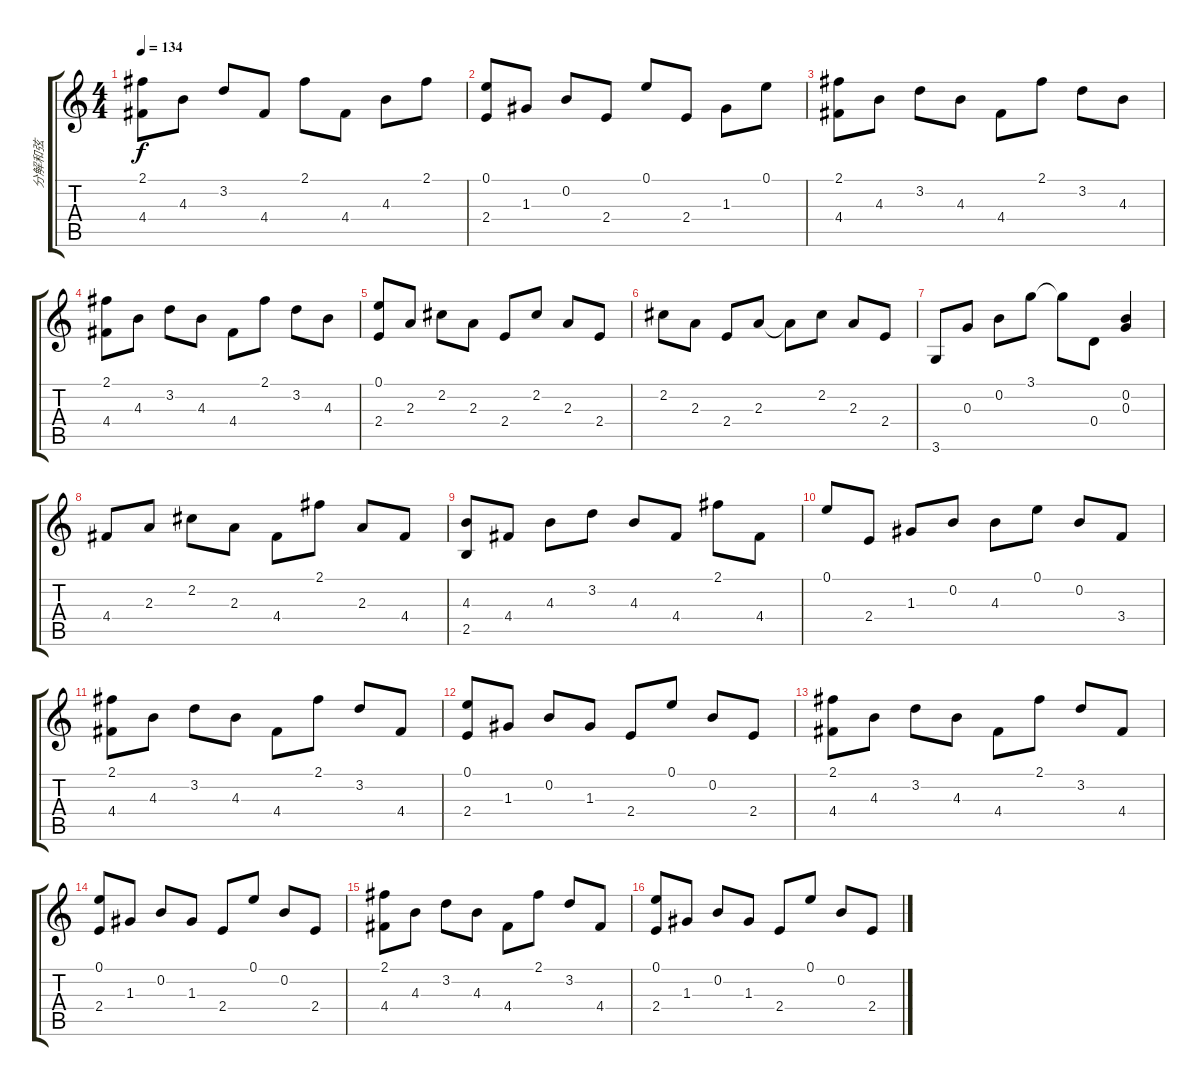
\track ("分解和弦" "分解和弦") {instrument acousticguitarsteel}
\staff {score tabs}
\tuning (E4 B3 G3 D3 A2 E2) {hide}
\ts (4 4)
\tempo 134
\clef g2
\ks c
(2.1 4.4).8{dy f instrument acousticguitarsteel} 4.3.8 3.2.8 4.4.8 2.1.8 4.4.8 4.3.8 2.1.8 |
(0.1 2.4).8 1.3.8 0.2.8 2.4.8 0.1.8 2.4.8 1.3.8 0.1.8 |
(2.1 4.4).8 4.3.8 3.2.8 4.3.8 4.4.8 2.1.8 3.2.8 4.3.8 |
(2.1 4.4).8 4.3.8 3.2.8 4.3.8 4.4.8 2.1.8 3.2.8 4.3.8 |
(0.1 2.4).8 2.3.8 2.2.8 2.3.8 2.4.8 2.2.8 2.3.8 2.4.8 |
2.2.8 2.3.8 2.4.8 2.3.8 2.3{t}.8 2.2.8 2.3.8 2.4.8 |
3.6.8 0.3.8 0.2.8 3.1.8 3.1{t}.8 0.4.8 (0.2 0.3).4 |
4.4.8 2.3.8 2.2.8 2.3.8 4.4.8 2.1.8 2.3.8 4.4.8 |
(4.3 2.5).8 4.4.8 4.3.8 3.2.8 4.3.8 4.4.8 2.1.8 4.4.8 |
0.1.8 2.4.8 1.3.8 0.2.8 4.3.8 0.1.8 0.2.8 3.4.8 |
(2.1 4.4).8 4.3.8 3.2.8 4.3.8 4.4.8 2.1.8 3.2.8 4.4.8 |
(0.1 2.4).8 1.3.8 0.2.8 1.3.8 2.4.8 0.1.8 0.2.8 2.4.8 |
(2.1 4.4).8 4.3.8 3.2.8 4.3.8 4.4.8 2.1.8 3.2.8 4.4.8 |
(0.1 2.4).8 1.3.8 0.2.8 1.3.8 2.4.8 0.1.8 0.2.8 2.4.8 |
(2.1 4.4).8 4.3.8 3.2.8 4.3.8 4.4.8 2.1.8 3.2.8 4.4.8 |
(0.1 2.4).8 1.3.8 0.2.8 1.3.8 2.4.8 0.1.8 0.2.8 2.4.8
